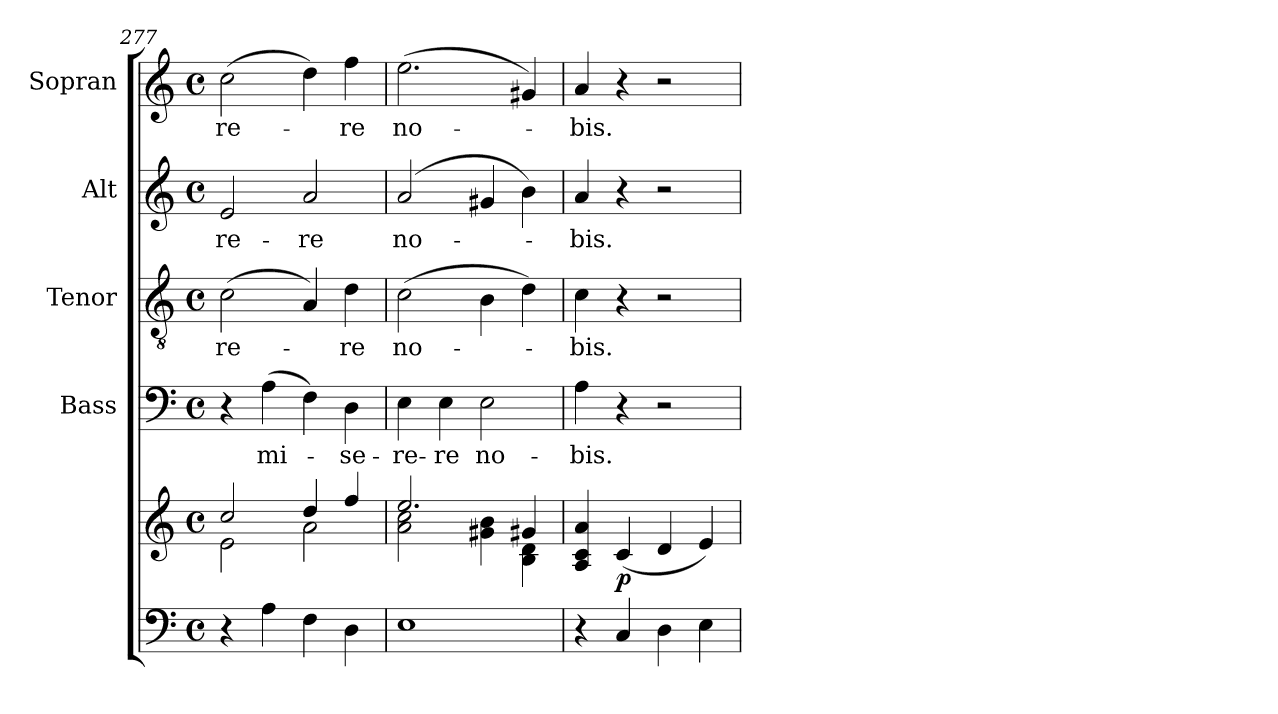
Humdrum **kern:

**kern	**kern	**dynam	**kern	**text	**kern	**text	**kern	**text	**kern	**text
*part5	*part5	*part5	*part4	*part4	*part3	*part3	*part2	*part2	*part1	*part1
*staff6	*staff5	*staff5/6	*staff4	*staff4	*staff3	*staff3	*staff2	*staff2	*staff1	*staff1
*	*	*	*I"Bass	*	*I"Tenor	*	*I"Alt	*	*I"Sopran	*
*	*	*	*I'B.	*	*I'T.	*	*I'A.	*	*I'S.	*
*clefF4	*clefG2	*	*clefF4	*	*clefGv2	*	*clefG2	*	*clefG2	*
*k[]	*k[]	*	*k[]	*	*k[]	*	*k[]	*	*k[]	*
*C:	*C:	*	*C:	*	*C:	*	*C:	*	*C:	*
*M4/4	*M4/4	*	*M4/4	*	*M4/4	*	*M4/4	*	*M4/4	*
*met(c)	*met(c)	*	*met(c)	*	*met(c)	*	*met(c)	*	*met(c)	*
=277	=277	=277	=277	=277	=277	=277	=277	=277	=277	=277
*	*^	*	*	*	*	*	*	*	*	*
!	!	!	!	!	!	!	!LO:LY:b	!	!LO:LY:b	!	!LO:LY:b
4r	2cc/	2e\	.	4r	.	(>2c\	-re-	2e/	-re-	(>2cc\	-re-
!	!	!	!	!	!LO:LY:b	!	!	!	!	!	!
4A\	.	.	.	(>4A\	mi-	.	.	.	.	.	.
!	!	!	!	!	!	!	!	!	!LO:LY:b	!	!
4F\	4dd/	2a\	.	4F\)	.	4A/)	.	2a/	-re	4dd\)	.
!	!	!	!	!	!LO:LY:b	!	!LO:LY:b	!	!	!	!LO:LY:b
4D\	4ff/	.	.	4D\	-se-	4d\	-re	.	.	4ff\	-re
=278	=278	=278	=278	=278	=278	=278	=278	=278	=278	=278	=278
!	!	!	!	!	!LO:LY:b	!	!LO:LY:b	!	!LO:LY:b	!	!LO:LY:b
1E	2.ee/	2a\ 2cc\	.	4E\	-re-	(>2c\	no-	(2a/	no-	(>2.ee\	no-
!	!	!	!	!	!LO:LY:b	!	!	!	!	!	!
.	.	.	.	4E\	-re	.	.	.	.	.	.
!	!	!	!	!	!LO:LY:b	!	!	!	!	!	!
.	.	4g#X\ 4b\	.	2E\	no-	4B\	.	4g#X/	.	.	.
.	4g#X/	4B\ 4d\	.	.	.	4d\)	.	4b\)	.	4g#X/)	.
=279	=279	=279	=279	=279	=279	=279	=279	=279	=279	=279	=279
!	!	!	!	!	!LO:LY:b	!	!LO:LY:b	!	!LO:LY:b	!	!LO:LY:b
*	*v	*v	*	*	*	*	*	*	*	*	*
4r	4A/ 4c/ 4a/	.	4A\	-bis.	4c\	-bis.	4a/	-bis.	4a/	-bis.
!	!	!LO:DY:b	!	!	!	!	!	!	!	!
4C/	(<4c/	p	4r	.	4r	.	4r	.	4r	.
4D\	4d/	.	2r	.	2r	.	2r	.	2r	.
4E\	4e/)	.	.	.	.	.	.	.	.	.
=	=	=	=	=	=	=	=	=	=	=
*-	*-	*-	*-	*-	*-	*-	*-	*-	*-	*-
